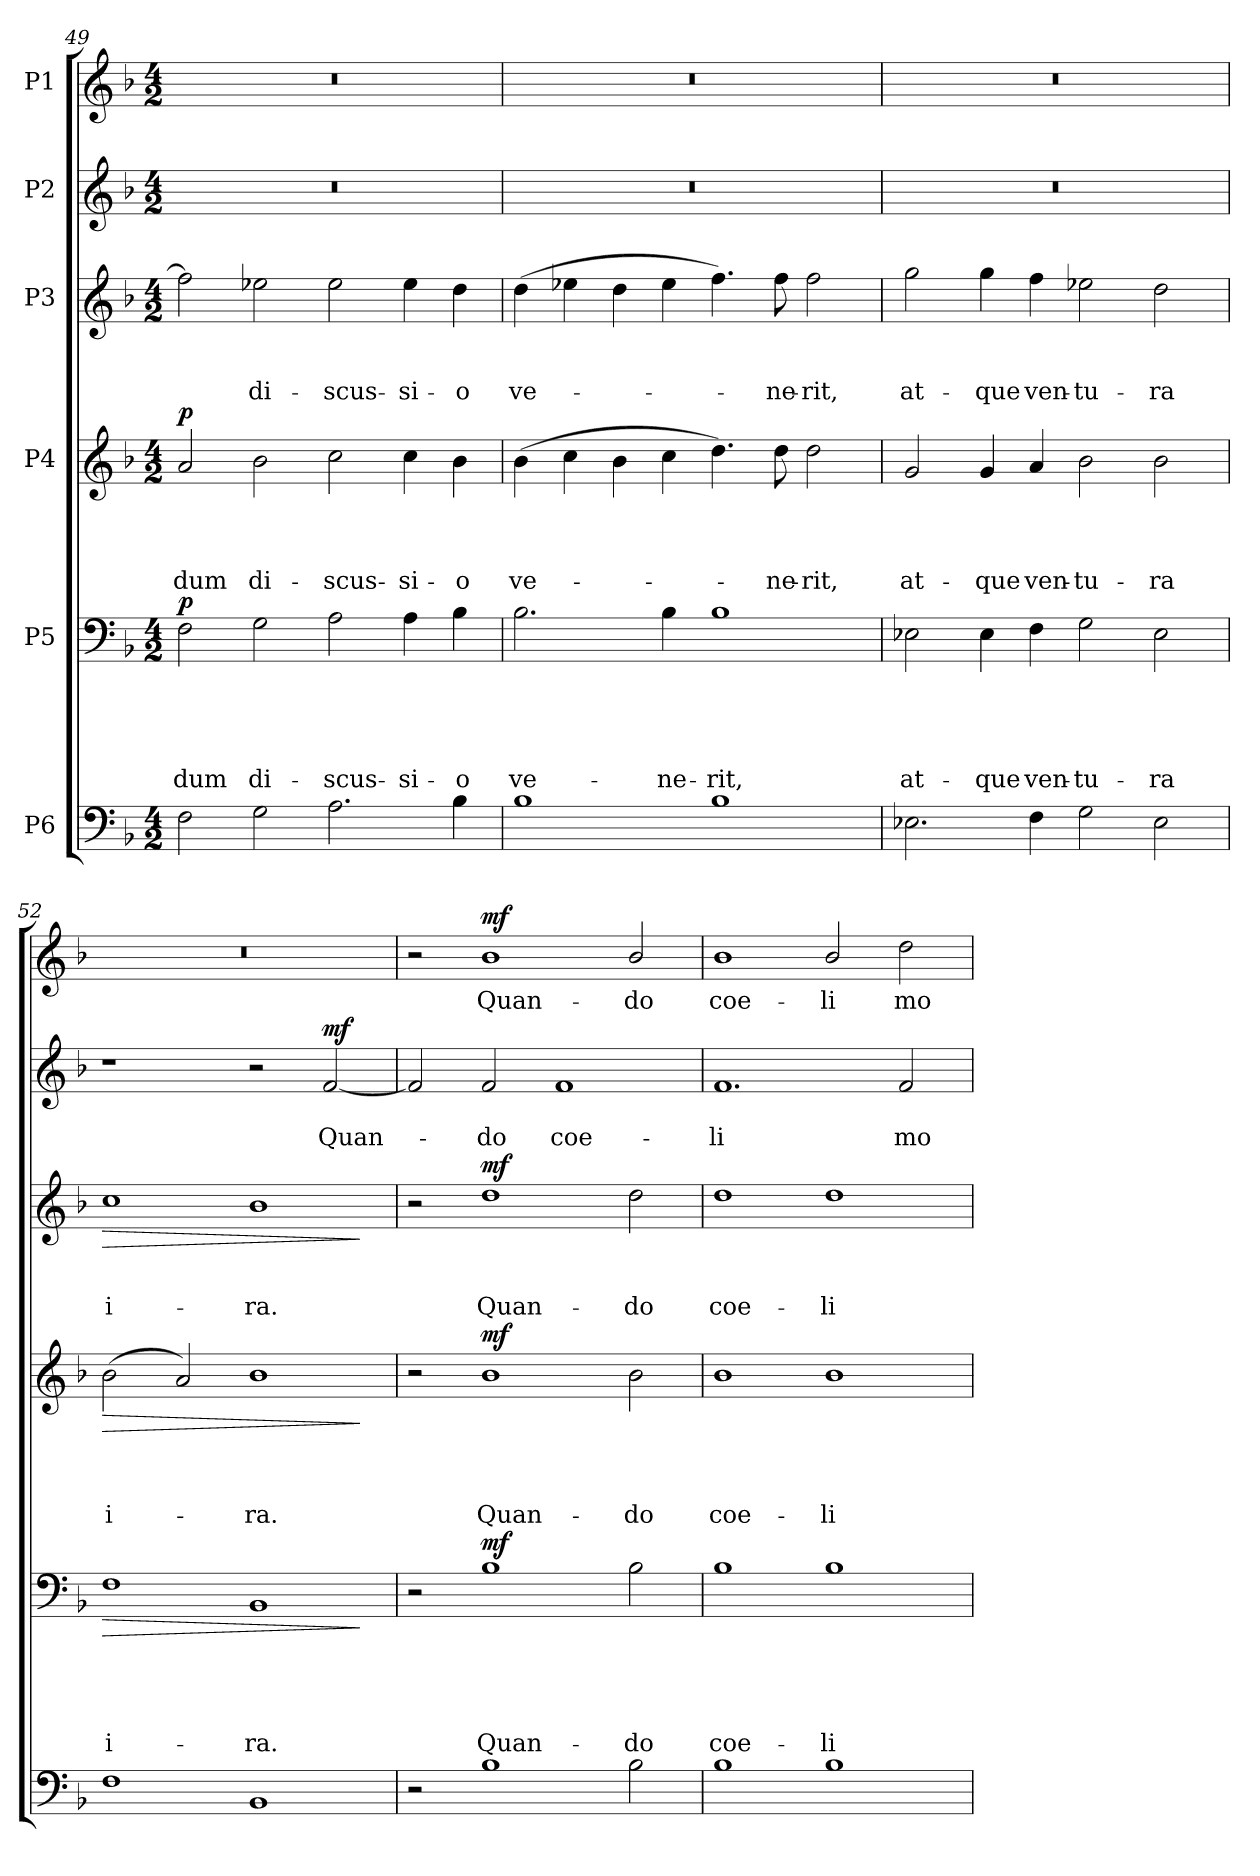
**kern	**kern	**text	**text	**text	**text	**text	**dynam	**kern	**text	**text	**text	**text	**dynam	**kern	**text	**text	**text	**dynam	**kern	**text	**text	**dynam	**kern	**text	**dynam
*part6	*part5	*part5	*part5	*part5	*part5	*part5	*part5	*part4	*part4	*part4	*part4	*part4	*part4	*part3	*part3	*part3	*part3	*part3	*part2	*part2	*part2	*part2	*part1	*part1	*part1
*staff6	*staff5	*staff5	*staff5	*staff5	*staff5	*staff5	*staff5	*staff4	*staff4	*staff4	*staff4	*staff4	*staff4	*staff3	*staff3	*staff3	*staff3	*staff3	*staff2	*staff2	*staff2	*staff2	*staff1	*staff1	*staff1
*I"P6	*I"P5	*	*	*	*	*	*	*I"P4	*	*	*	*	*	*I"P3	*	*	*	*	*I"P2	*	*	*	*I"P1	*	*
!!LO:LB:g=z
*clefF4	*clefF4	*	*	*	*	*	*	*clefG2	*	*	*	*	*	*clefG2	*	*	*	*	*clefG2	*	*	*	*clefG2	*	*
*	*	*	*	*	*	*	*	*ITrd7c12	*	*	*	*	*	*ITrd7c12	*	*	*	*	*	*	*	*	*	*	*
*k[b-]	*k[b-]	*	*	*	*	*	*	*k[b-]	*	*	*	*	*	*k[b-]	*	*	*	*	*k[b-]	*	*	*	*k[b-]	*	*
*F:	*F:	*	*	*	*	*	*	*F:	*	*	*	*	*	*F:	*	*	*	*	*F:	*	*	*	*F:	*	*
*M4/2	*M4/2	*	*	*	*	*	*	*M4/2	*	*	*	*	*	*M4/2	*	*	*	*	*M4/2	*	*	*	*M4/2	*	*
=49	=49	=49	=49	=49	=49	=49	=49	=49	=49	=49	=49	=49	=49	=49	=49	=49	=49	=49	=49	=49	=49	=49	=49	=49	=49
!	!	!	!	!	!	!LO:LY:b	!LO:DY:a	!	!	!	!	!LO:LY:b	!LO:DY:a	!	!	!	!	!	!LO:N:vis=1	!	!	!	!LO:N:vis=1	!	!
2F\	2F\	.	.	.	.	dum	p	2A/	.	.	.	dum	p	2f\]	.	.	.	.	0r	.	.	.	0r	.	.
!	!	!	!	!	!	!LO:LY:b	!	!	!	!	!	!LO:LY:b	!	!	!	!	!LO:LY:b	!	!	!	!	!	!	!	!
2G\	2G\	.	.	.	.	di-	.	2B-\	.	.	.	di-	.	2e-X\	.	.	di-	.	.	.	.	.	.	.	.
!	!	!	!	!	!	!LO:LY:b	!	!	!	!	!	!LO:LY:b	!	!	!	!	!LO:LY:b	!	!	!	!	!	!	!	!
2.A\	2A\	.	.	.	.	-scus-	.	2c\	.	.	.	-scus-	.	2e-\	.	.	-scus-	.	.	.	.	.	.	.	.
!	!	!	!	!	!	!LO:LY:b	!	!	!	!	!	!LO:LY:b	!	!	!	!	!LO:LY:b	!	!	!	!	!	!	!	!
.	4A\	.	.	.	.	-si-	.	4c\	.	.	.	-si-	.	4e-\	.	.	-si-	.	.	.	.	.	.	.	.
!	!	!	!	!	!	!LO:LY:b	!	!	!	!	!	!LO:LY:b	!	!	!	!	!LO:LY:b	!	!	!	!	!	!	!	!
4B-\	4B-\	.	.	.	.	-o	.	4B-\	.	.	.	-o	.	4d\	.	.	-o	.	.	.	.	.	.	.	.
=50	=50	=50	=50	=50	=50	=50	=50	=50	=50	=50	=50	=50	=50	=50	=50	=50	=50	=50	=50	=50	=50	=50	=50	=50	=50
!	!	!	!	!	!	!LO:LY:b	!	!	!	!	!	!LO:LY:b	!	!	!	!	!LO:LY:b	!	!LO:N:vis=1	!	!	!	!LO:N:vis=1	!	!
1B-	2.B-\	.	.	.	.	ve-	.	(>4B-\	.	.	.	ve-	.	(>4d\	.	.	ve-	.	0r	.	.	.	0r	.	.
.	.	.	.	.	.	.	.	4c\	.	.	.	.	.	4e-X\	.	.	.	.	.	.	.	.	.	.	.
.	.	.	.	.	.	.	.	4B-\	.	.	.	.	.	4d\	.	.	.	.	.	.	.	.	.	.	.
!	!	!	!	!	!	!LO:LY:b	!	!	!	!	!	!	!	!	!	!	!	!	!	!	!	!	!	!	!
.	4B-\	.	.	.	.	-ne-	.	4c\	.	.	.	.	.	4e-\	.	.	.	.	.	.	.	.	.	.	.
!	!	!	!	!	!	!LO:LY:b	!	!	!	!	!	!	!	!	!	!	!	!	!	!	!	!	!	!	!
1B-	1B-	.	.	.	.	-rit,	.	4.d\)	.	.	.	.	.	4.f\)	.	.	.	.	.	.	.	.	.	.	.
!	!	!	!	!	!	!	!	!	!	!	!	!LO:LY:b	!	!	!	!	!LO:LY:b	!	!	!	!	!	!	!	!
.	.	.	.	.	.	.	.	8d\	.	.	.	-ne-	.	8f\	.	.	-ne-	.	.	.	.	.	.	.	.
!	!	!	!	!	!	!	!	!	!	!	!	!LO:LY:b	!	!	!	!	!LO:LY:b	!	!	!	!	!	!	!	!
.	.	.	.	.	.	.	.	2d\	.	.	.	-rit,	.	2f\	.	.	-rit,	.	.	.	.	.	.	.	.
=51	=51	=51	=51	=51	=51	=51	=51	=51	=51	=51	=51	=51	=51	=51	=51	=51	=51	=51	=51	=51	=51	=51	=51	=51	=51
!	!	!	!	!	!	!LO:LY:b	!	!	!	!	!	!LO:LY:b	!	!	!	!	!LO:LY:b	!	!LO:N:vis=1	!	!	!	!LO:N:vis=1	!	!
2.E-X\	2E-X\	.	.	.	.	at-	.	2G/	.	.	.	at-	.	2g\	.	.	at-	.	0r	.	.	.	0r	.	.
!	!	!	!	!	!	!LO:LY:b	!	!	!	!	!	!LO:LY:b	!	!	!	!	!LO:LY:b	!	!	!	!	!	!	!	!
.	4E-\	.	.	.	.	-que	.	4G/	.	.	.	-que	.	4g\	.	.	-que	.	.	.	.	.	.	.	.
!	!	!	!	!	!	!LO:LY:b	!	!	!	!	!	!LO:LY:b	!	!	!	!	!LO:LY:b	!	!	!	!	!	!	!	!
4F\	4F\	.	.	.	.	ven-	.	4A/	.	.	.	ven-	.	4f\	.	.	ven-	.	.	.	.	.	.	.	.
!	!	!	!	!	!	!LO:LY:b	!	!	!	!	!	!LO:LY:b	!	!	!	!	!LO:LY:b	!	!	!	!	!	!	!	!
2G\	2G\	.	.	.	.	-tu-	.	2B-\	.	.	.	-tu-	.	2e-X\	.	.	-tu-	.	.	.	.	.	.	.	.
!	!	!	!	!	!	!LO:LY:b	!	!	!	!	!	!LO:LY:b	!	!	!	!	!LO:LY:b	!	!	!	!	!	!	!	!
2E-\	2E-\	.	.	.	.	-ra	.	2B-\	.	.	.	-ra	.	2d\	.	.	-ra	.	.	.	.	.	.	.	.
=52	=52	=52	=52	=52	=52	=52	=52	=52	=52	=52	=52	=52	=52	=52	=52	=52	=52	=52	=52	=52	=52	=52	=52	=52	=52
!	!	!	!	!	!	!LO:LY:b	!LO:HP:b	!	!	!	!	!LO:LY:b	!LO:HP:b	!	!	!	!LO:LY:b	!LO:HP:b	!	!	!	!	!LO:N:vis=1	!	!
1F	1F	.	.	.	.	i-	>	(>2B-\	.	.	.	i-	>	1c	.	.	i-	>	1r	.	.	.	0r	.	.
.	.	.	.	.	.	.	.	2A/)	.	.	.	.	.	.	.	.	.	.	.	.	.	.	.	.	.
!	!	!	!	!	!	!LO:LY:b	!	!	!	!	!	!LO:LY:b	!	!	!	!	!LO:LY:b	!	!	!	!	!	!	!	!
1BB-	1BB-	.	.	.	.	-ra.	.	1B-	.	.	.	-ra.	.	1B-	.	.	-ra.	.	2r	.	.	.	.	.	.
!	!	!	!	!	!	!	!	!	!	!	!	!	!	!	!	!	!	!	!	!	!LO:LY:b	!LO:DY:a	!	!	!
.	.	.	.	.	.	.	.	.	.	.	.	.	.	.	.	.	.	.	[<2f/	.	Quan-	mf	.	.	.
.	.	.	.	.	.	.	]	.	.	.	.	.	]	.	.	.	.	]	.	.	.	.	.	.	.
=53	=53	=53	=53	=53	=53	=53	=53	=53	=53	=53	=53	=53	=53	=53	=53	=53	=53	=53	=53	=53	=53	=53	=53	=53	=53
2r	2r	.	.	.	.	.	.	2r	.	.	.	.	.	2r	.	.	.	.	2f/]	.	.	.	2r	.	.
!	!	!	!	!	!	!LO:LY:b	!LO:DY:a	!	!	!	!	!LO:LY:b	!LO:DY:a	!	!	!	!LO:LY:b	!LO:DY:a	!	!	!LO:LY:b	!	!	!LO:LY:b	!LO:DY:a
1B-	1B-	.	.	.	.	Quan-	mf	1B-	.	.	.	Quan-	mf	1d	.	.	Quan-	mf	2f/	.	-do	.	1b-	Quan-	mf
!	!	!	!	!	!	!	!	!	!	!	!	!	!	!	!	!	!	!	!	!	!LO:LY:b	!	!	!	!
.	.	.	.	.	.	.	.	.	.	.	.	.	.	.	.	.	.	.	1f	.	coe-	.	.	.	.
!	!	!	!	!	!	!LO:LY:b	!	!	!	!	!	!LO:LY:b	!	!	!	!	!LO:LY:b	!	!	!	!	!	!	!LO:LY:b	!
2B-\	2B-\	.	.	.	.	-do	.	2B-\	.	.	.	-do	.	2d\	.	.	-do	.	.	.	.	.	2b-/	-do	.
!!LO:PB:g=z
=54	=54	=54	=54	=54	=54	=54	=54	=54	=54	=54	=54	=54	=54	=54	=54	=54	=54	=54	=54	=54	=54	=54	=54	=54	=54
!	!	!	!	!	!	!LO:LY:b	!	!	!	!	!	!LO:LY:b	!	!	!	!	!LO:LY:b	!	!	!	!LO:LY:b	!	!	!LO:LY:b	!
1B-	1B-	.	.	.	.	coe-	.	1B-	.	.	.	coe-	.	1d	.	.	coe-	.	1.f	.	-li	.	1b-	coe-	.
!	!	!	!	!	!	!LO:LY:b	!	!	!	!	!	!LO:LY:b	!	!	!	!	!LO:LY:b	!	!	!	!	!	!	!LO:LY:b	!
1B-	1B-	.	.	.	.	-li	.	1B-	.	.	.	-li	.	1d	.	.	-li	.	.	.	.	.	2b-/	-li	.
!	!	!	!	!	!	!	!	!	!	!	!	!	!	!	!	!	!	!	!	!	!LO:LY:b	!	!	!LO:LY:b	!
.	.	.	.	.	.	.	.	.	.	.	.	.	.	.	.	.	.	.	2f/	.	mo-	.	2dd\	mo-	.
=	=	=	=	=	=	=	=	=	=	=	=	=	=	=	=	=	=	=	=	=	=	=	=	=	=
*-	*-	*-	*-	*-	*-	*-	*-	*-	*-	*-	*-	*-	*-	*-	*-	*-	*-	*-	*-	*-	*-	*-	*-	*-	*-
